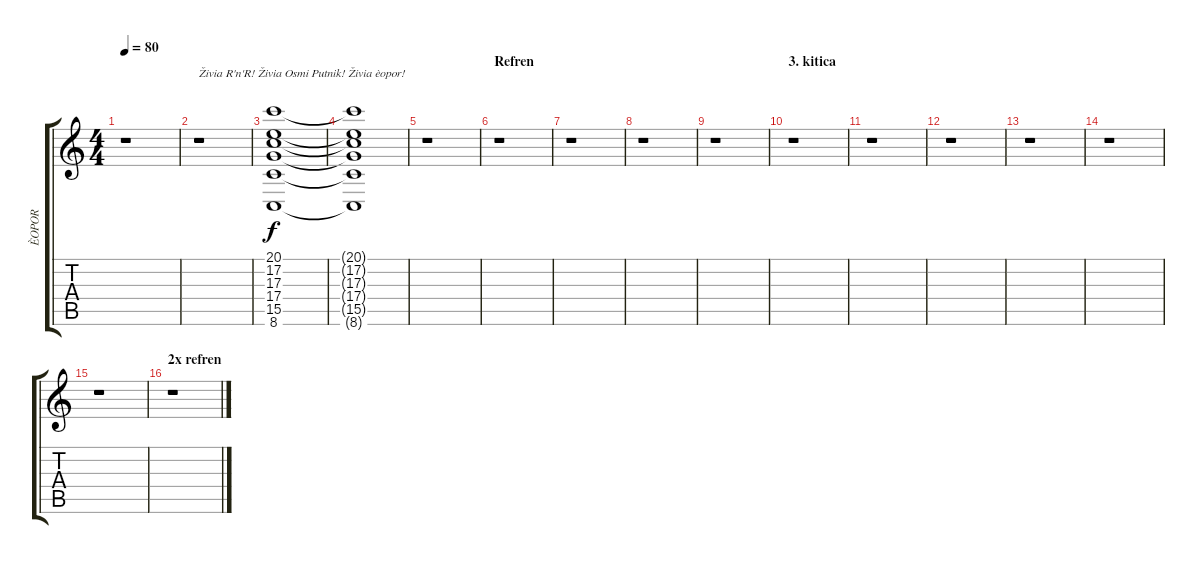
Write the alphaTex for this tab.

\track ("ÈOPOR" "ÈOPOR") {instrument applause}
\staff {score tabs}
\tuning (E4 B3 G3 D3 A2 E2) {hide}
\ts (4 4)
\tempo 80
\clef g2
\ks c
r.1{dy f} |
r.1{txt "Živia R'n'R! Živia Osmi Putnik! Živia èopor!"} |
(20.1 17.2 17.3 17.4 15.5 8.6).1{volume 10} |
(20.1{t} 17.2{t} 17.3{t} 17.4{t} 15.5{t} 8.6{t}).1{volume 0} |
r.1 |
\section ("" "Refren")
r.1 |
r.1 |
r.1 |
r.1 |
\section ("" "3. kitica")
r.1 |
r.1 |
r.1 |
r.1 |
r.1 |
r.1 |
\section ("" "2x refren")
r.1
